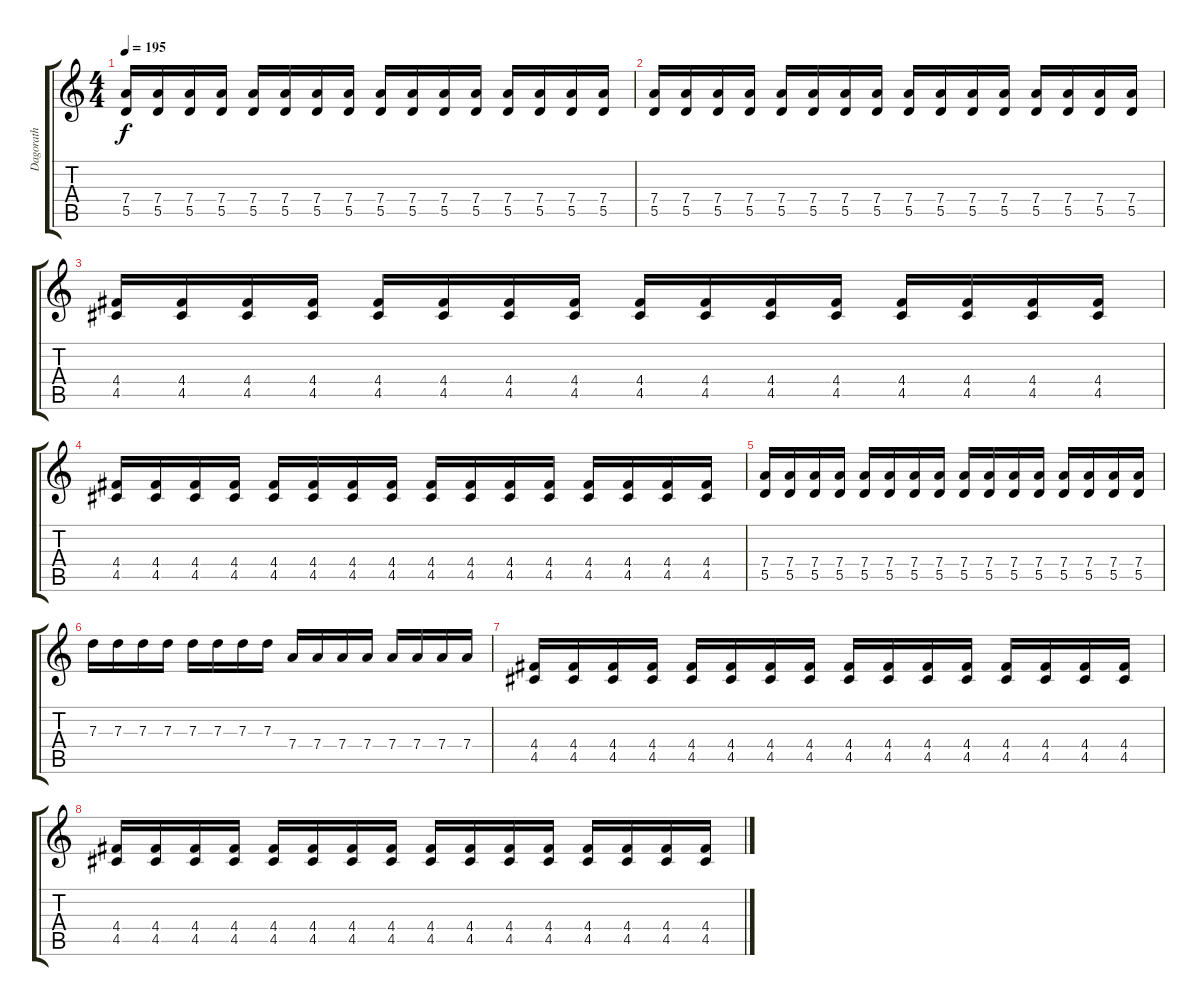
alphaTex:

\track ("Dagorath" "Dagorath") {instrument overdrivenguitar}
\staff {score tabs}
\tuning (E4 B3 G3 D3 A2 E2) {hide}
\ts (4 4)
\tempo 195
\clef g2
\ks c
(7.4 5.5).16{dy f} (7.4 5.5).16 (7.4 5.5).16 (7.4 5.5).16 (7.4 5.5).16 (7.4 5.5).16 (7.4 5.5).16 (7.4 5.5).16 (7.4 5.5).16 (7.4 5.5).16 (7.4 5.5).16 (7.4 5.5).16 (7.4 5.5).16 (7.4 5.5).16 (7.4 5.5).16 (7.4 5.5).16 |
(7.4 5.5).16 (7.4 5.5).16 (7.4 5.5).16 (7.4 5.5).16 (7.4 5.5).16 (7.4 5.5).16 (7.4 5.5).16 (7.4 5.5).16 (7.4 5.5).16 (7.4 5.5).16 (7.4 5.5).16 (7.4 5.5).16 (7.4 5.5).16 (7.4 5.5).16 (7.4 5.5).16 (7.4 5.5).16 |
(4.4 4.5).16 (4.4 4.5).16 (4.4 4.5).16 (4.4 4.5).16 (4.4 4.5).16 (4.4 4.5).16 (4.4 4.5).16 (4.4 4.5).16 (4.4 4.5).16 (4.4 4.5).16 (4.4 4.5).16 (4.4 4.5).16 (4.4 4.5).16 (4.4 4.5).16 (4.4 4.5).16 (4.4 4.5).16 |
(4.4 4.5).16 (4.4 4.5).16 (4.4 4.5).16 (4.4 4.5).16 (4.4 4.5).16 (4.4 4.5).16 (4.4 4.5).16 (4.4 4.5).16 (4.4 4.5).16 (4.4 4.5).16 (4.4 4.5).16 (4.4 4.5).16 (4.4 4.5).16 (4.4 4.5).16 (4.4 4.5).16 (4.4 4.5).16 |
(7.4 5.5).16 (7.4 5.5).16 (7.4 5.5).16 (7.4 5.5).16 (7.4 5.5).16 (7.4 5.5).16 (7.4 5.5).16 (7.4 5.5).16 (7.4 5.5).16 (7.4 5.5).16 (7.4 5.5).16 (7.4 5.5).16 (7.4 5.5).16 (7.4 5.5).16 (7.4 5.5).16 (7.4 5.5).16 |
7.3.16 7.3.16 7.3.16 7.3.16 7.3.16 7.3.16 7.3.16 7.3.16 7.4.16 7.4.16 7.4.16 7.4.16 7.4.16 7.4.16 7.4.16 7.4.16 |
(4.4 4.5).16 (4.4 4.5).16 (4.4 4.5).16 (4.4 4.5).16 (4.4 4.5).16 (4.4 4.5).16 (4.4 4.5).16 (4.4 4.5).16 (4.4 4.5).16 (4.4 4.5).16 (4.4 4.5).16 (4.4 4.5).16 (4.4 4.5).16 (4.4 4.5).16 (4.4 4.5).16 (4.4 4.5).16 |
(4.4 4.5).16 (4.4 4.5).16 (4.4 4.5).16 (4.4 4.5).16 (4.4 4.5).16 (4.4 4.5).16 (4.4 4.5).16 (4.4 4.5).16 (4.4 4.5).16 (4.4 4.5).16 (4.4 4.5).16 (4.4 4.5).16 (4.4 4.5).16 (4.4 4.5).16 (4.4 4.5).16 (4.4 4.5).16
